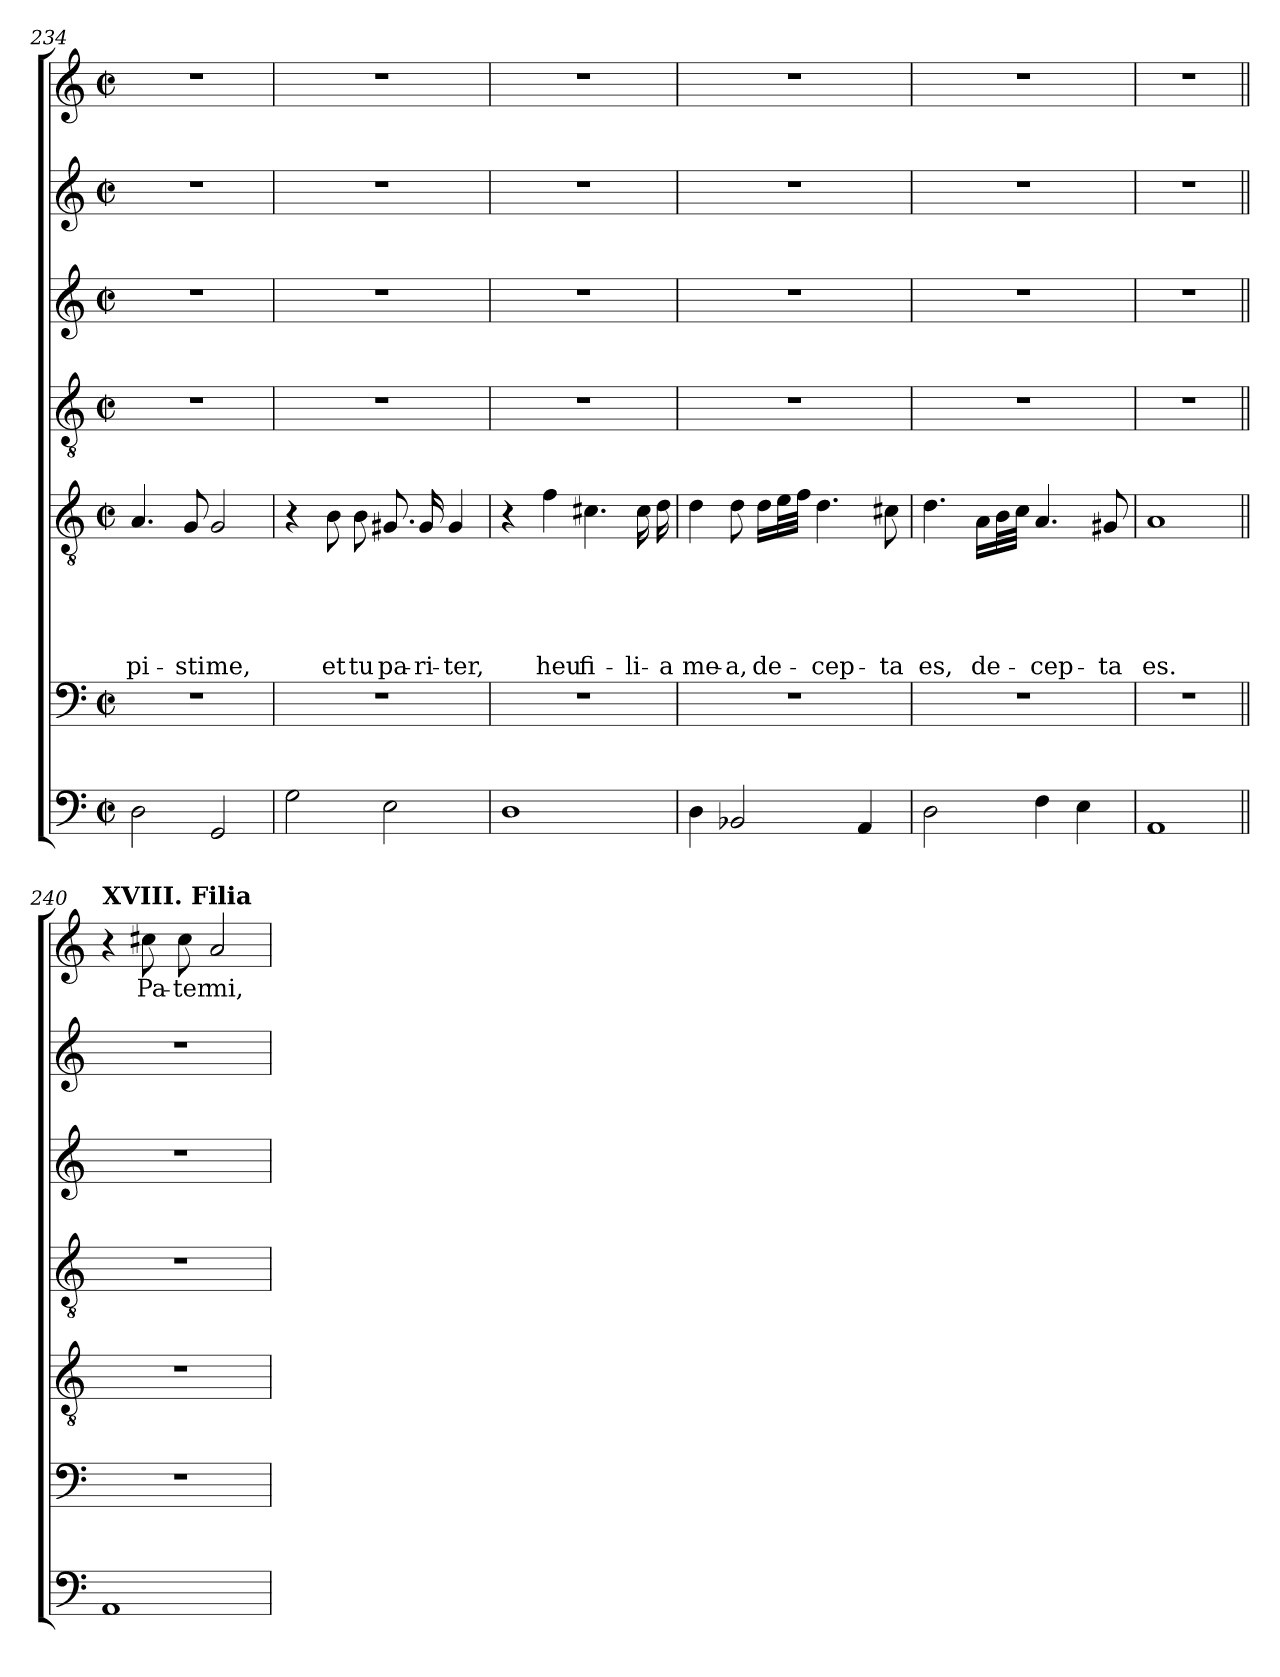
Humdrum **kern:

**kern	**kern	**kern	**text	**text	**text	**text	**text	**kern	**kern	**kern	**kern	**text
*part7	*part6	*part5	*part5	*part5	*part5	*part5	*part5	*part4	*part3	*part2	*part1	*part1
*staff7	*staff6	*staff5	*staff5	*staff5	*staff5	*staff5	*staff5	*staff4	*staff3	*staff2	*staff1	*staff1
*clefF4	*clefF4	*clefGv2	*	*	*	*	*	*clefGv2	*clefG2	*clefG2	*clefG2	*
*k[]	*k[]	*k[]	*	*	*	*	*	*k[]	*k[]	*k[]	*k[]	*
*C:	*C:	*C:	*	*	*	*	*	*C:	*C:	*C:	*C:	*
*M2/2	*M2/2	*M2/2	*	*	*	*	*	*M2/2	*M2/2	*M2/2	*M2/2	*
*met(c|)	*met(c|)	*met(c|)	*	*	*	*	*	*met(c|)	*met(c|)	*met(c|)	*met(c|)	*
=234	=234	=234	=234	=234	=234	=234	=234	=234	=234	=234	=234	=234
2D\	1r	4.A/	.	.	.	.	-pi-	1r	1r	1r	1r	.
.	.	8G/	.	.	.	.	-sti	.	.	.	.	.
2GG/	.	2G/	.	.	.	.	me,	.	.	.	.	.
!!LO:LB:g=z
=235	=235	=235	=235	=235	=235	=235	=235	=235	=235	=235	=235	=235
2G\	1r	4r	.	.	.	.	.	1r	1r	1r	1r	.
.	.	8B\	.	.	.	.	et	.	.	.	.	.
.	.	8B\	.	.	.	.	tu	.	.	.	.	.
2E\	.	8.G#X/	.	.	.	.	pa-	.	.	.	.	.
.	.	16G#/	.	.	.	.	-ri-	.	.	.	.	.
.	.	4G#/	.	.	.	.	-ter,	.	.	.	.	.
=236	=236	=236	=236	=236	=236	=236	=236	=236	=236	=236	=236	=236
1D	1r	4r	.	.	.	.	.	1r	1r	1r	1r	.
.	.	4f\	.	.	.	.	heu	.	.	.	.	.
.	.	4.c#X\	.	.	.	.	fi-	.	.	.	.	.
.	.	16c#\	.	.	.	.	-li-	.	.	.	.	.
.	.	16d\	.	.	.	.	-a	.	.	.	.	.
=237	=237	=237	=237	=237	=237	=237	=237	=237	=237	=237	=237	=237
4D\	1r	4d\	.	.	.	.	me-	1r	1r	1r	1r	.
2BB-X/	.	8d\	.	.	.	.	-a,	.	.	.	.	.
.	.	16d\LL	.	.	.	.	de-	.	.	.	.	.
.	.	32e\L	.	.	.	.	.	.	.	.	.	.
.	.	32f\JJJ	.	.	.	.	.	.	.	.	.	.
.	.	4.d\	.	.	.	.	-cep-	.	.	.	.	.
4AA/	.	.	.	.	.	.	.	.	.	.	.	.
.	.	8c#X\	.	.	.	.	-ta	.	.	.	.	.
=238	=238	=238	=238	=238	=238	=238	=238	=238	=238	=238	=238	=238
2D\	1r	4.d\	.	.	.	.	es,	1r	1r	1r	1r	.
.	.	16A\LL	.	.	.	.	de-	.	.	.	.	.
.	.	32B\L	.	.	.	.	.	.	.	.	.	.
.	.	32c\JJJ	.	.	.	.	.	.	.	.	.	.
4F\	.	4.A/	.	.	.	.	-cep-	.	.	.	.	.
4E\	.	.	.	.	.	.	.	.	.	.	.	.
.	.	8G#X/	.	.	.	.	-ta	.	.	.	.	.
=239	=239	=239	=239	=239	=239	=239	=239	=239	=239	=239	=239	=239
1AA	1r	1A	.	.	.	.	es.	1r	1r	1r	1r	.
!!LO:PB:g=z
=240||	=240||	=240||	=240||	=240||	=240||	=240||	=240||	=240||	=240||	=240||	=240||	=240||
!	!	!	!	!	!	!	!	!	!	!	!LO:TX:a:B:t=XVIII. Filia	!
1AA	1r	1r	.	.	.	.	.	1r	1r	1r	4r	.
.	.	.	.	.	.	.	.	.	.	.	8cc#X\	Pa-
.	.	.	.	.	.	.	.	.	.	.	8cc#\	-ter
.	.	.	.	.	.	.	.	.	.	.	2a/	mi,
=	=	=	=	=	=	=	=	=	=	=	=	=
*-	*-	*-	*-	*-	*-	*-	*-	*-	*-	*-	*-	*-
